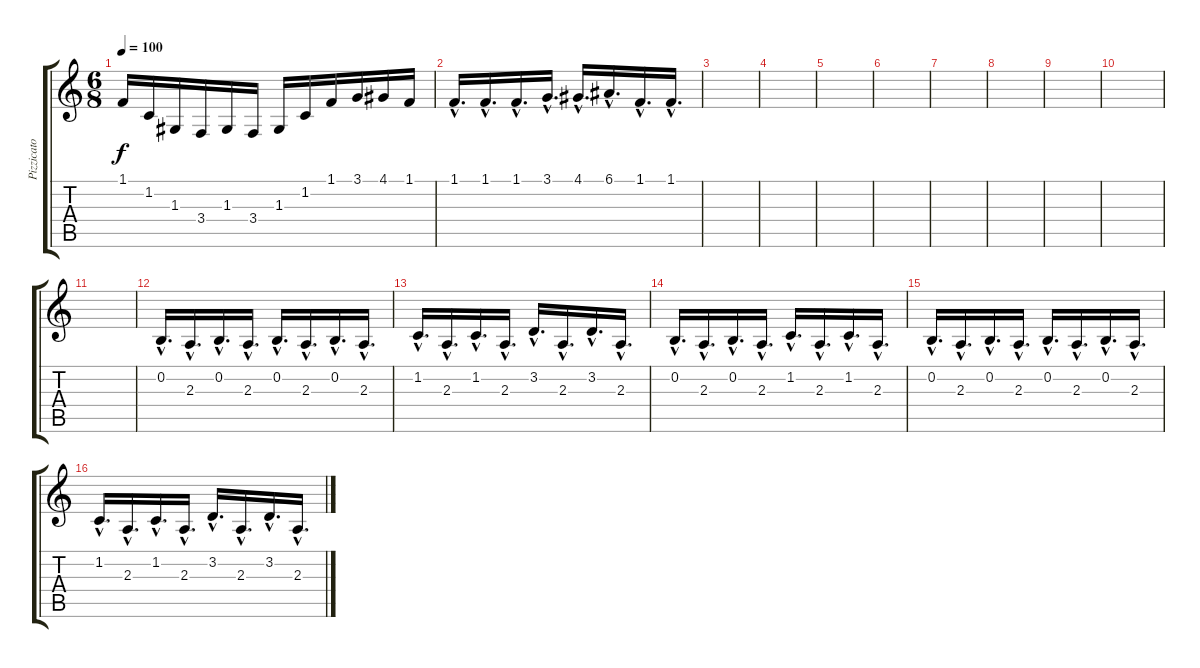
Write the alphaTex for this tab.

\track ("Pizzicato Strings" "Pizzicato ") {instrument pizzicatostrings}
\staff {score tabs}
\tuning (E4 B3 G3 D3 A2 E2) {hide}
\ts (6 8)
\tempo 100
\clef g2
\ks c
1.1.16{dy f} 1.2.16 1.3.16 3.4.16 1.3.16 3.4.16 1.3.16 1.2.16 1.1.16 3.1.16 4.1.16 1.1.16 |
1.1{hac}.16{d} 1.1{hac}.16{d} 1.1{hac}.16{d} 3.1{hac}.16{d} 4.1{hac}.16{d} 6.1{hac}.16{d} 1.1{hac}.16{d} 1.1{hac}.16{d} |
|
|
|
|
|
|
|
|
|
0.2{hac}.16{d volume 10} 2.3{hac}.16{d} 0.2{hac}.16{d} 2.3{hac}.16{d} 0.2{hac}.16{d} 2.3{hac}.16{d} 0.2{hac}.16{d} 2.3{hac}.16{d} |
1.2{hac}.16{d} 2.3{hac}.16{d} 1.2{hac}.16{d} 2.3{hac}.16{d} 3.2{hac}.16{d} 2.3{hac}.16{d} 3.2{hac}.16{d} 2.3{hac}.16{d} |
0.2{hac}.16{d} 2.3{hac}.16{d} 0.2{hac}.16{d} 2.3{hac}.16{d} 1.2{hac}.16{d} 2.3{hac}.16{d} 1.2{hac}.16{d} 2.3{hac}.16{d} |
0.2{hac}.16{d} 2.3{hac}.16{d} 0.2{hac}.16{d} 2.3{hac}.16{d} 0.2{hac}.16{d} 2.3{hac}.16{d} 0.2{hac}.16{d} 2.3{hac}.16{d} |
1.2{hac}.16{d} 2.3{hac}.16{d} 1.2{hac}.16{d} 2.3{hac}.16{d} 3.2{hac}.16{d} 2.3{hac}.16{d} 3.2{hac}.16{d} 2.3{hac}.16{d}
